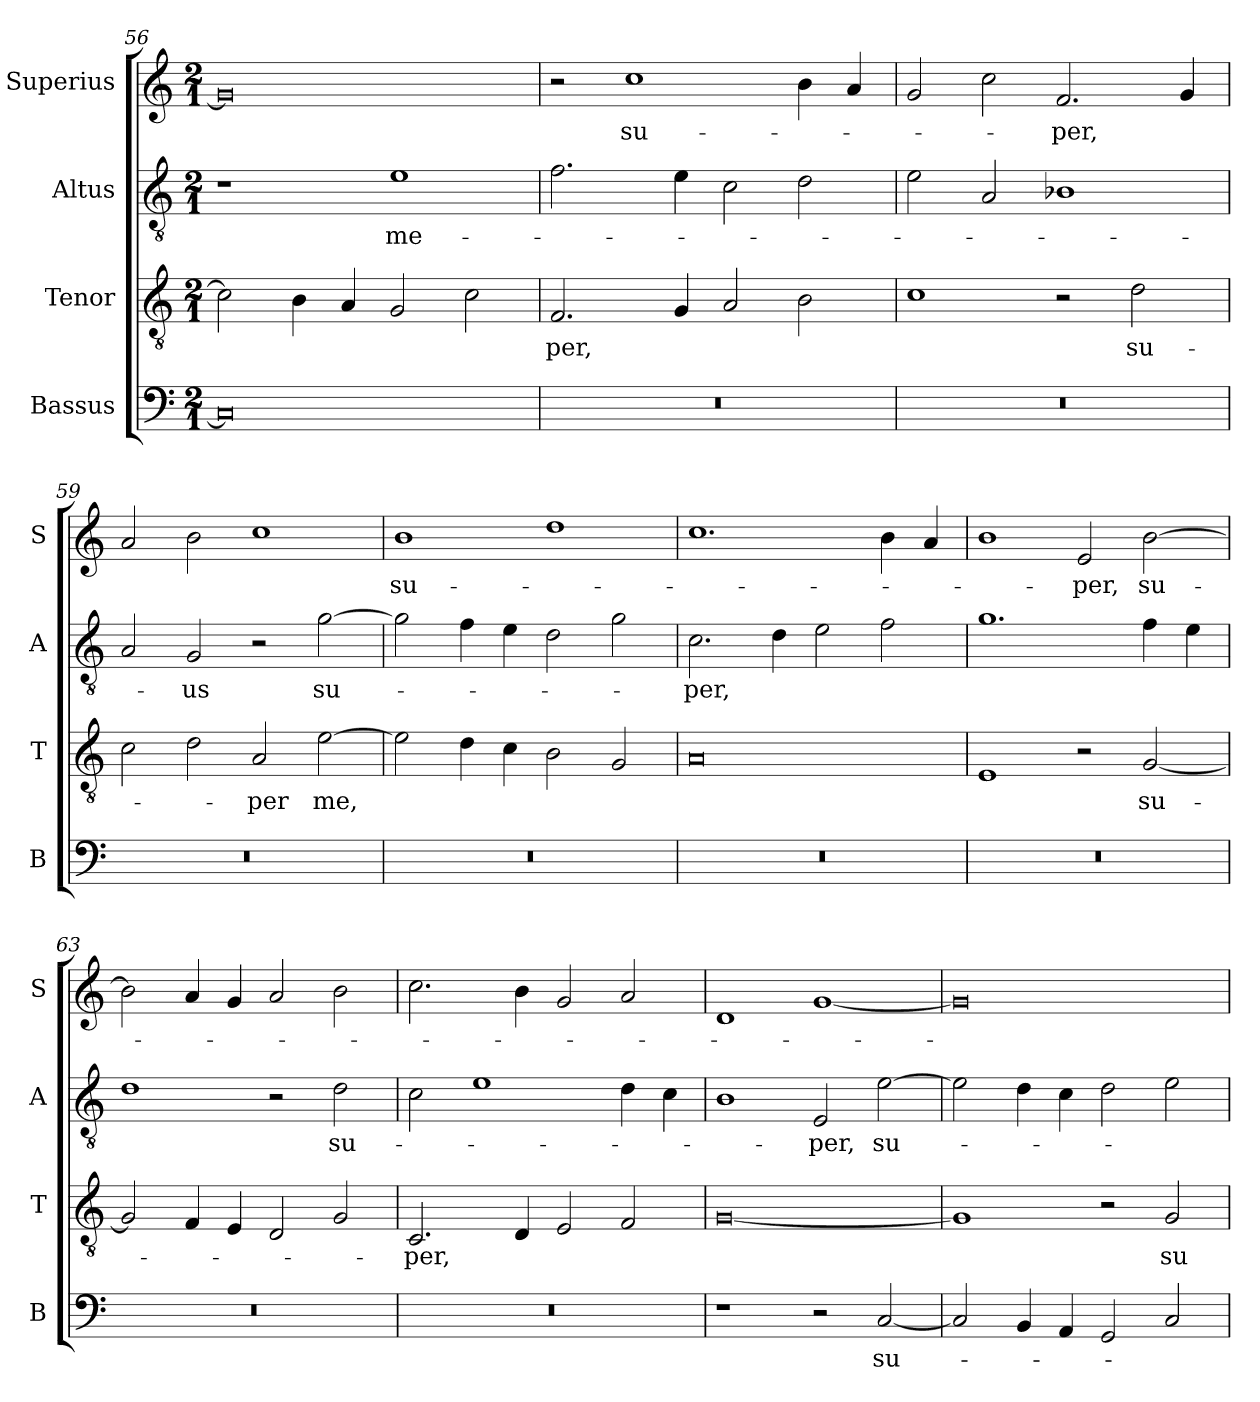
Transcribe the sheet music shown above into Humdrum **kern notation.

**kern	**text	**kern	**text	**kern	**text	**kern	**text
*part4	*part4	*part3	*part3	*part2	*part2	*part1	*part1
*staff4	*staff4	*staff3	*staff3	*staff2	*staff2	*staff1	*staff1
*I"Bassus	*	*I"Tenor	*	*I"Altus	*	*I"Superius	*
*I'B	*	*I'T	*	*I'A	*	*I'S	*
*clefF4	*	*clefGv2	*	*clefGv2	*	*clefG2	*
*k[]	*	*k[]	*	*k[]	*	*k[]	*
*M2/1	*	*M2/1	*	*M2/1	*	*M2/1	*
=56	=56	=56	=56	=56	=56	=56	=56
0C]	.	2c]	.	1r	.	0g]	.
.	.	4B	.	.	.	.	.
.	.	4A	.	.	.	.	.
.	.	2G	.	1e	me-	.	.
.	.	2c	.	.	.	.	.
=57	=57	=57	=57	=57	=57	=57	=57
0r	.	2.F	-per,	2.f	.	2r	.
.	.	.	.	.	.	1cc	su-
.	.	4G	.	4e	.	.	.
.	.	2A	.	2c	.	.	.
.	.	2B	.	2d	.	4b	.
.	.	.	.	.	.	4a	.
=58	=58	=58	=58	=58	=58	=58	=58
0r	.	1c	.	2e	.	2g	.
.	.	.	.	2A	.	2cc	.
.	.	2r	.	1B-X	.	2.f	-per,
.	.	2d	su-	.	.	.	.
.	.	.	.	.	.	4g	.
=59	=59	=59	=59	=59	=59	=59	=59
0r	.	2c	.	2A	.	2a	.
.	.	2d	.	2G	-us	2b	.
.	.	2A	-per	2r	.	1cc	.
.	.	[2e	me,	[2g	su-	.	.
=60	=60	=60	=60	=60	=60	=60	=60
0r	.	2e]	.	2g]	.	1b	su-
.	.	4d	.	4f	.	.	.
.	.	4c	.	4e	.	.	.
.	.	2B	.	2d	.	1dd	.
.	.	2G	.	2g	.	.	.
=61	=61	=61	=61	=61	=61	=61	=61
0r	.	0A	.	2.c	-per,	1.cc	.
.	.	.	.	4d	.	.	.
.	.	.	.	2e	.	.	.
.	.	.	.	2f	.	4b	.
.	.	.	.	.	.	4a	.
=62	=62	=62	=62	=62	=62	=62	=62
0r	.	1E	.	1.g	.	1b	.
.	.	2r	.	.	.	2e	-per,
.	.	[2G	su-	4f	.	[2b	su-
.	.	.	.	4e	.	.	.
=63	=63	=63	=63	=63	=63	=63	=63
0r	.	2G]	.	1d	.	2b]	.
.	.	4F	.	.	.	4a	.
.	.	4E	.	.	.	4g	.
.	.	2D	.	2r	.	2a	.
.	.	2G	.	2d	su-	2b	.
=64	=64	=64	=64	=64	=64	=64	=64
0r	.	2.C	-per,	2c	.	2.cc	.
.	.	.	.	1e	.	.	.
.	.	4D	.	.	.	4b	.
.	.	2E	.	.	.	2g	.
.	.	2F	.	4d	.	2a	.
.	.	.	.	4c	.	.	.
=65	=65	=65	=65	=65	=65	=65	=65
1r	.	[0G	.	1B	.	1d	.
2r	.	.	.	2E	-per,	[1g	.
[2C	su-	.	.	[2e	su-	.	.
=66	=66	=66	=66	=66	=66	=66	=66
2C]	.	1G]	.	2e]	.	0g]	.
4BB	.	.	.	4d	.	.	.
4AA	.	.	.	4c	.	.	.
2GG	.	2r	.	2d	.	.	.
2C	.	2G	su-	2e	.	.	.
=	=	=	=	=	=	=	=
*-	*-	*-	*-	*-	*-	*-	*-
